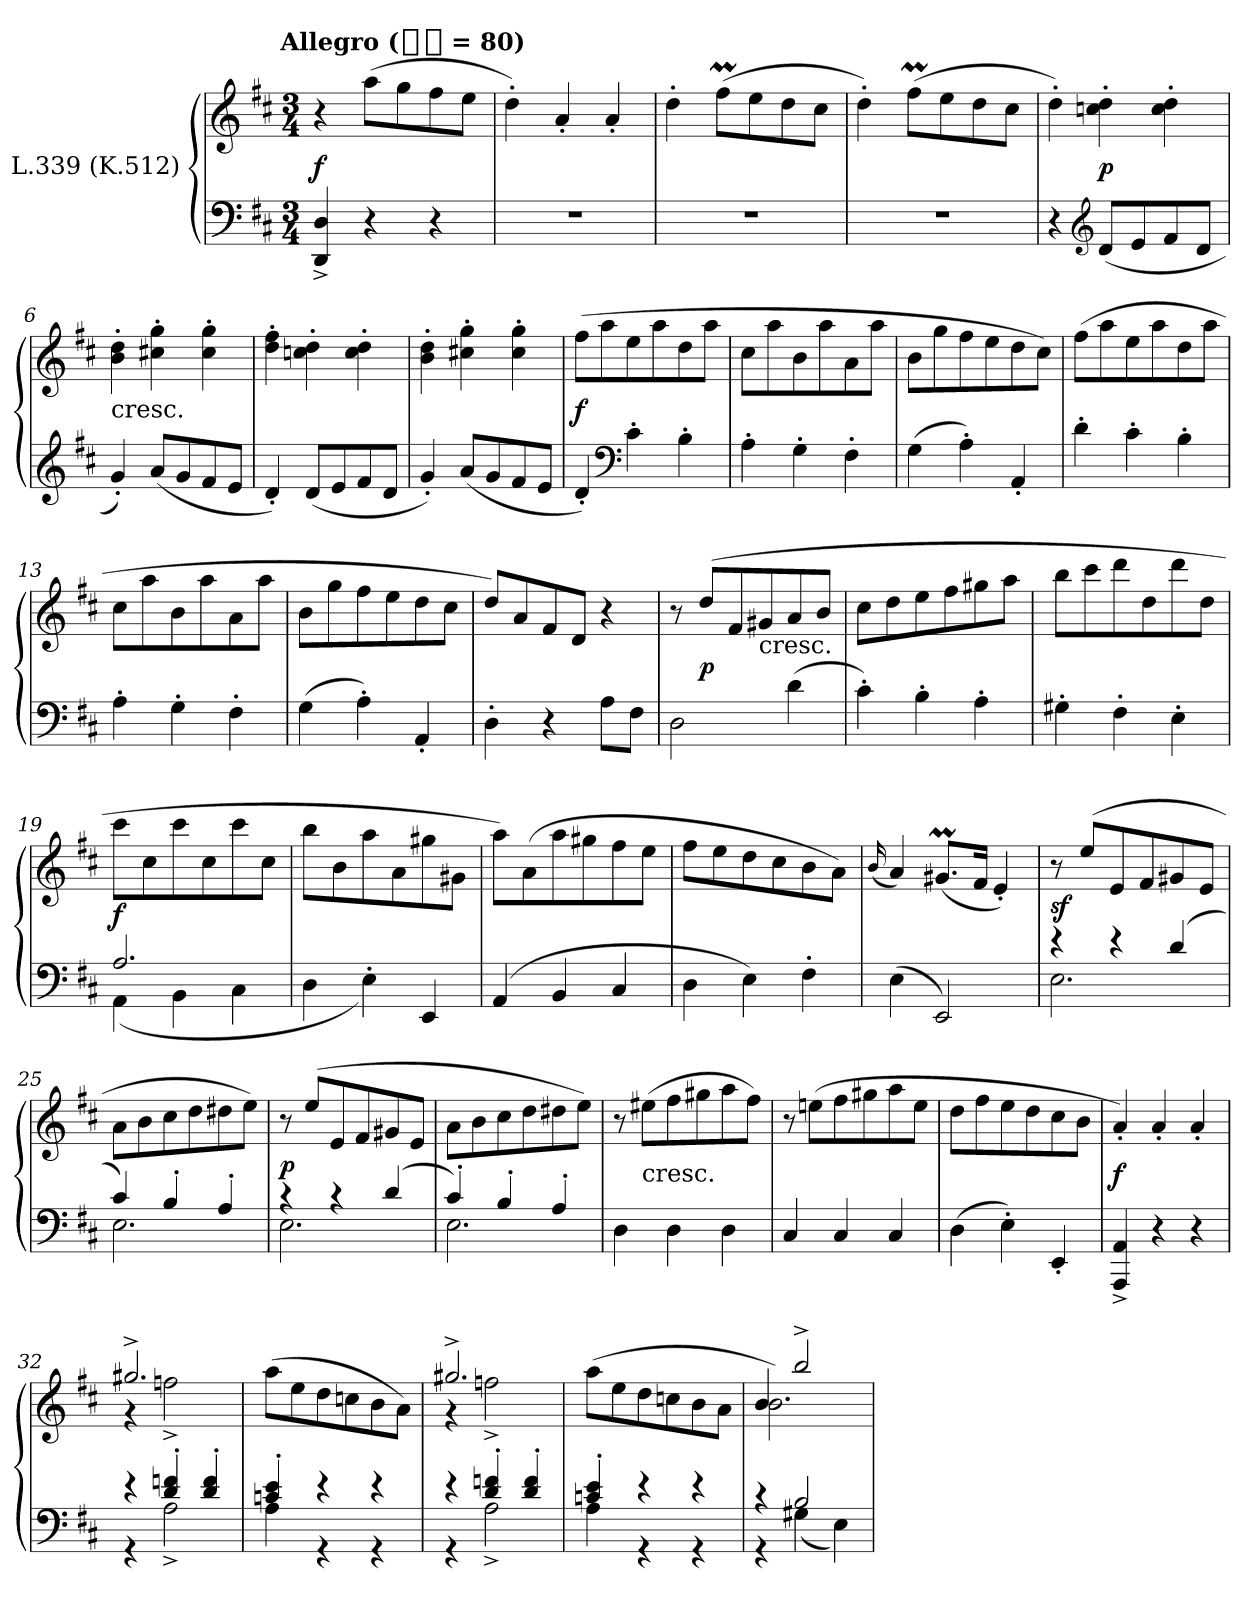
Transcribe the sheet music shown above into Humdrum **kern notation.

**kern	**kern	**dynam
*part1	*part1	*part1
*staff2	*staff1	*staff1/2
*I"L.339 (K.512)	*	*
*clefF4	*clefG2	*
*k[f#c#]	*k[f#c#]	*
*D:	*D:	*
!!LO:TX:omd:t=Allegro ([half-dot] = 80)
*M3/4	*M3/4	*
*MM240	*MM240	*
=1	=1	=1
4DD^ 4D^	4r	f
4r	(8aaL	.
.	8gg	.
4r	8ff#	.
.	8eeJ	.
=2	=2	=2
2.r	4dd')	.
.	4a'	.
.	4a'	.
=3	=3	=3
2.r	4dd'	.
.	(8ff#mL	.
.	8ee	.
.	8dd	.
.	8cc#J	.
=4	=4	=4
2.r	4dd')	.
.	(8ff#mL	.
.	8ee	.
.	8dd	.
.	8cc#J	.
!!LO:LB:g=z
=5	=5	=5
4r	4dd')	.
*clefG2	*	*
(8dL	4ccn' 4dd'	p
8e	.	.
8f#	4cc' 4dd'	.
8dJ	.	.
=6	=6	=6
!	!LO:TX:c:t=cresc.	!
4g')	4b' 4dd'	.
(8aL	4cc#X' 4gg'	.
8g	.	.
8f#	4cc#' 4gg'	.
8eJ	.	.
=7	=7	=7
4d')	4dd' 4ff#'	.
(8dL	4ccn' 4dd'	.
8e	.	.
8f#	4cc' 4dd'	.
8dJ	.	.
=8	=8	=8
4g')	4b' 4dd'	.
(8aL	4cc#X' 4gg'	.
8g	.	.
8f#	4cc#' 4gg'	.
8eJ	.	.
!!LO:LB:g=z
=9	=9	=9
4d')	(8ff#L	f
.	8aa	.
*clefF4	*	*
4c#'	8ee	.
.	8aa	.
4B'	8dd	.
.	8aaJ	.
=10	=10	=10
4A'	8cc#L	.
.	8aa	.
4G'	8b	.
.	8aa	.
4F#'	8a	.
.	8aaJ	.
=11	=11	=11
(4G	8bL	.
.	8gg	.
4A')	8ff#	.
.	8ee	.
4AA'	8dd	.
.	8cc#J)	.
=12	=12	=12
4d'	(8ff#L	.
.	8aa	.
4c#'	8ee	.
.	8aa	.
4B'	8dd	.
.	8aaJ	.
!!LO:LB:g=z
=13	=13	=13
4A'	8cc#L	.
.	8aa	.
4G'	8b	.
.	8aa	.
4F#'	8a	.
.	8aaJ	.
=14	=14	=14
(4G	8bL	.
.	8gg	.
4A')	8ff#	.
.	8ee	.
4AA'	8dd	.
.	8cc#J	.
=15	=15	=15
4D'	8ddL)	.
.	8a	.
4r	8f#	.
.	8dJ	.
8AL	4r	.
8F#J	.	.
=16	=16	=16
2D	8r	.
.	(8ddL	p
.	8f#	.
!	!LO:TX:c:t=cresc.	!
.	8g#X	.
(4d	8a	.
.	8bJ	.
!!LO:LB:g=z
=17	=17	=17
4c#')	8cc#L	.
.	8dd	.
4B'	8ee	.
.	8ff#	.
4A'	8gg#X	.
.	8aaJ	.
=18	=18	=18
4G#X'	8bbL	.
.	8ccc#	.
4F#'	8ddd	.
.	8dd	.
4E'	8ddd	.
.	8ddJ	.
=19	=19	=19
*^	*	*
2.A	(4AA	8ccc#L	f
.	.	8cc#	.
.	4BB	8ccc#	.
.	.	8cc#	.
.	4C#	8ccc#	.
.	.	8cc#J	.
*v	*v	*	*
=20	=20	=20
4D	8bbL	.
.	8b	.
4E')	8aa	.
.	8a	.
4EE	8gg#X	.
.	8g#XJ	.
!!LO:LB:g=z
=21	=21	=21
(4AA	8aaL)	.
.	(8a	.
4BB	8aa	.
.	8gg#X	.
4C#	8ff#	.
.	8eeJ	.
=22	=22	=22
4D	8ff#L	.
.	8ee	.
4E)	8dd	.
.	8cc#	.
4F#'	8b	.
.	8aJ)	.
=23	=23	=23
.	(16qqb	.
(4E	4a)	.
2EE)	(8.g#XmL	.
.	16f#Jk	.
.	4e')	.
=24	=24	=24
*^	*	*
4r	2.E	8r	sf
.	.	(8eeL	.
4r	.	8e	.
.	.	8f#	.
(4d	.	8g#X	.
.	.	8eJ	.
!!LO:LB:g=z
=25	=25	=25	=25
4c#)	2.E	8aL	.
.	.	8b	.
4B'	.	8cc#	.
.	.	8dd	.
4A'	.	8dd#X	.
.	.	8eeJ)	.
=26	=26	=26	=26
4r	2.E	8r	p
.	.	(8eeL	.
4r	.	8e	.
.	.	8f#	.
(4d	.	8g#X	.
.	.	8eJ	.
=27	=27	=27	=27
4c#')	2.E	8aL	.
.	.	8b	.
4B'	.	8cc#	.
.	.	8dd	.
4A'	.	8dd#X	.
.	.	8eeJ)	.
*v	*v	*	*
=28	=28	=28
4D	8r	.
!	!LO:TX:c:t=cresc.	!
.	(8ee#XL	.
4D	8ff#	.
.	8gg#X	.
4D	8aa	.
.	8ff#J)	.
!!LO:LB:g=z
=29	=29	=29
4C#	8r	.
.	(8eenL	.
4C#	8ff#	.
.	8gg#X	.
4C#	8aa	.
.	8eeJ	.
=30	=30	=30
(4D	8ddL	.
.	8ff#	.
4E')	8ee	.
.	8dd	.
4EE'	8cc#	.
.	8bJ	.
=31	=31	=31
4AAA^ 4AA^	4a')	f
4r	4a'	.
4r	4a'	.
=32	=32	=32
*^	*^	*
4r	4r	2.gg#X^	4r	.
4d' 4fn'	2A^	.	2ffn^	.
4d' 4f'	.	.	.	.
*	*	*v	*v	*
=33	=33	=33	=33
4cn' 4e'	4A	(8aaL	.
.	.	8ee	.
4r	4r	8dd	.
.	.	8ccn	.
4r	4r	8b	.
.	.	8aJ)	.
!!LO:LB:g=z
=34	=34	=34	=34
*	*	*^	*
4r	4r	2.gg#X^	4r	.
4d' 4fn'	2A^	.	2ffn^	.
4d' 4f'	.	.	.	.
*	*	*v	*v	*
=35	=35	=35	=35
4cn' 4e'	4A	(8aaL	.
.	.	8ee	.
4r	4r	8dd	.
.	.	8ccn	.
4r	4r	8b	.
.	.	8aJ	.
=36	=36	=36	=36
*	*	*^	*
4r	4r	4b	2.b)	.
2B	(4G#X	2bb^	.	.
.	4E)	.	.	.
*v	*v	*	*	*
*	*v	*v	*
=	=	=
*-	*-	*-
